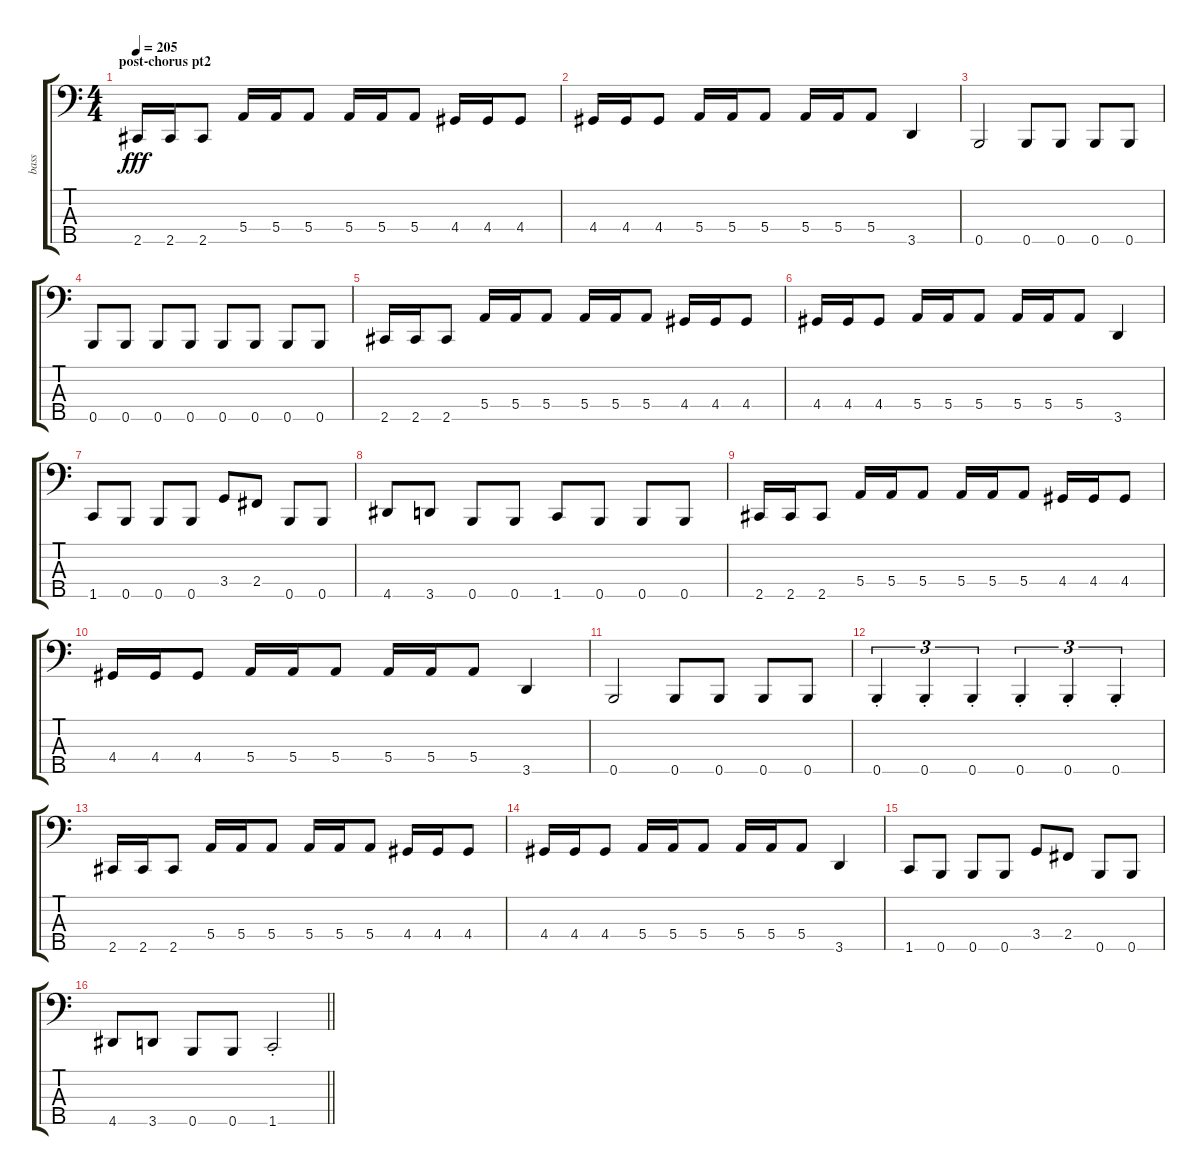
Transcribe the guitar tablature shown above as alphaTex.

\track ("bass" "bass") {instrument electricbassfinger}
\staff {score tabs}
\tuning (G2 D2 A1 E1 B0) {hide}
\ts (4 4)
\section ("" "post-chorus pt2")
\tempo 205
\clef f4
\ks c
2.5.16{dy fff} 2.5.16 2.5.8 5.4.16 5.4.16 5.4.8 5.4.16 5.4.16 5.4.8 4.4.16 4.4.16 4.4.8 |
4.4.16 4.4.16 4.4.8 5.4.16 5.4.16 5.4.8 5.4.16 5.4.16 5.4.8 3.5.4 |
0.5.2 0.5.8 0.5.8 0.5.8 0.5.8 |
0.5.8 0.5.8 0.5.8 0.5.8 0.5.8 0.5.8 0.5.8 0.5.8 |
2.5.16 2.5.16 2.5.8 5.4.16 5.4.16 5.4.8 5.4.16 5.4.16 5.4.8 4.4.16 4.4.16 4.4.8 |
4.4.16 4.4.16 4.4.8 5.4.16 5.4.16 5.4.8 5.4.16 5.4.16 5.4.8 3.5.4 |
1.5.8 0.5.8 0.5.8 0.5.8 3.4.8 2.4.8 0.5.8 0.5.8 |
4.5.8 3.5.8 0.5.8 0.5.8 1.5.8 0.5.8 0.5.8 0.5.8 |
2.5.16 2.5.16 2.5.8 5.4.16 5.4.16 5.4.8 5.4.16 5.4.16 5.4.8 4.4.16 4.4.16 4.4.8 |
4.4.16 4.4.16 4.4.8 5.4.16 5.4.16 5.4.8 5.4.16 5.4.16 5.4.8 3.5.4 |
0.5.2 0.5.8 0.5.8 0.5.8 0.5.8 |
0.5{st}.4{tu (3 2)} 0.5{st}.4{tu (3 2)} 0.5{st}.4{tu (3 2)} 0.5{st}.4{tu (3 2)} 0.5{st}.4{tu (3 2)} 0.5{st}.4{tu (3 2)} |
2.5.16 2.5.16 2.5.8 5.4.16 5.4.16 5.4.8 5.4.16 5.4.16 5.4.8 4.4.16 4.4.16 4.4.8 |
4.4.16 4.4.16 4.4.8 5.4.16 5.4.16 5.4.8 5.4.16 5.4.16 5.4.8 3.5.4 |
1.5.8 0.5.8 0.5.8 0.5.8 3.4.8 2.4.8 0.5.8 0.5.8 |
\barLineRight lightlight
4.5.8 3.5.8 0.5.8 0.5.8 1.5{st}.2
